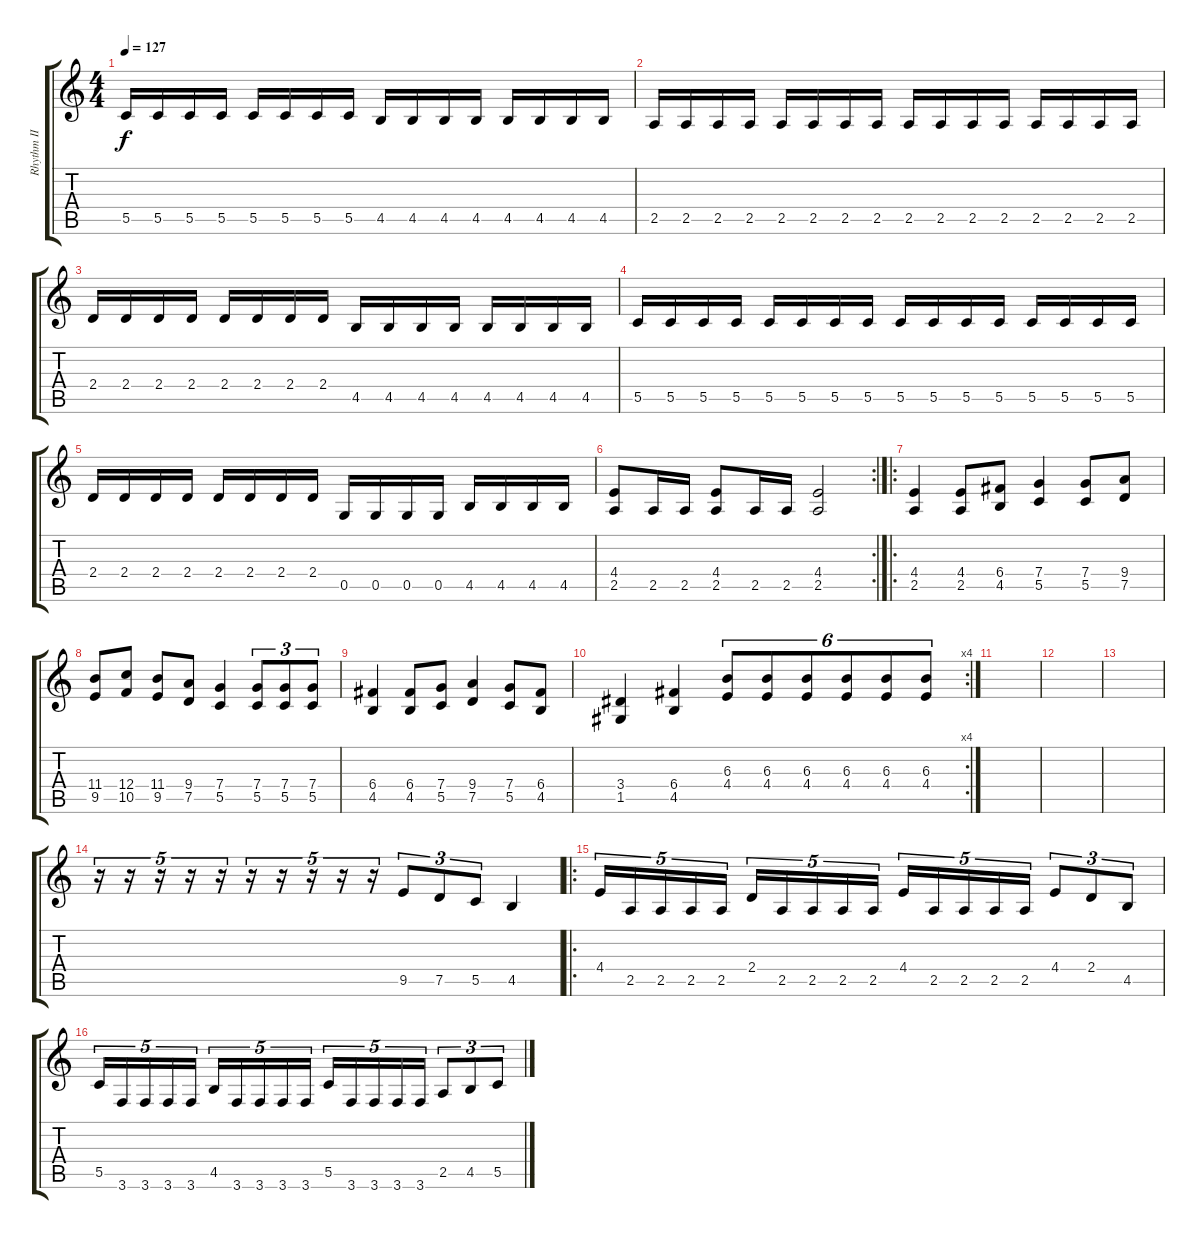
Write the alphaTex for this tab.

\track ("Rhythm II" "Rhythm II") {instrument distortionguitar}
\staff {score tabs}
\tuning (D4 A3 F3 C3 G2 D2) {hide}
\ts (4 4)
\tempo 127
\clef g2
\ks c
5.5.16{dy f} 5.5.16 5.5.16 5.5.16 5.5.16 5.5.16 5.5.16 5.5.16 4.5.16 4.5.16 4.5.16 4.5.16 4.5.16 4.5.16 4.5.16 4.5.16 |
2.5.16 2.5.16 2.5.16 2.5.16 2.5.16 2.5.16 2.5.16 2.5.16 2.5.16 2.5.16 2.5.16 2.5.16 2.5.16 2.5.16 2.5.16 2.5.16 |
2.4.16 2.4.16 2.4.16 2.4.16 2.4.16 2.4.16 2.4.16 2.4.16 4.5.16 4.5.16 4.5.16 4.5.16 4.5.16 4.5.16 4.5.16 4.5.16 |
5.5.16 5.5.16 5.5.16 5.5.16 5.5.16 5.5.16 5.5.16 5.5.16 5.5.16 5.5.16 5.5.16 5.5.16 5.5.16 5.5.16 5.5.16 5.5.16 |
2.4.16 2.4.16 2.4.16 2.4.16 2.4.16 2.4.16 2.4.16 2.4.16 0.5.16 0.5.16 0.5.16 0.5.16 4.5.16 4.5.16 4.5.16 4.5.16 |
\rc 2
(4.4 2.5).8 2.5.16 2.5.16 (4.4 2.5).8 2.5.16 2.5.16 (4.4 2.5).2 |
\ro
(4.4 2.5).4 (4.4 2.5).8 (6.4 4.5).8 (7.4 5.5).4 (7.4 5.5).8 (9.4 7.5).8 |
(11.4 9.5).8 (12.4 10.5).8 (11.4 9.5).8 (9.4 7.5).8 (7.4 5.5).4 (7.4 5.5).8{tu (3 2)} (7.4 5.5).8{tu (3 2)} (7.4 5.5).8{tu (3 2)} |
(6.4 4.5).4 (6.4 4.5).8 (7.4 5.5).8 (9.4 7.5).4 (7.4 5.5).8 (6.4 4.5).8 |
\rc 4
(3.4 1.5).4 (6.4 4.5).4 (6.3 4.4).8{tu (6 4)} (6.3 4.4).8{tu (6 4)} (6.3 4.4).8{tu (6 4)} (6.3 4.4).8{tu (6 4)} (6.3 4.4).8{tu (6 4)} (6.3 4.4).8{tu (6 4)} |
|
|
|
r.16{tu (5 4)} r.16{tu (5 4)} r.16{tu (5 4)} r.16{tu (5 4)} r.16{tu (5 4)} r.16{tu (5 4)} r.16{tu (5 4)} r.16{tu (5 4)} r.16{tu (5 4)} r.16{tu (5 4)} 9.5.8{tu (3 2)} 7.5.8{tu (3 2)} 5.5.8{tu (3 2)} 4.5.4 |
\ro
4.4.16{tu (5 4)} 2.5.16{tu (5 4)} 2.5.16{tu (5 4)} 2.5.16{tu (5 4)} 2.5.16{tu (5 4)} 2.4.16{tu (5 4)} 2.5.16{tu (5 4)} 2.5.16{tu (5 4)} 2.5.16{tu (5 4)} 2.5.16{tu (5 4)} 4.4.16{tu (5 4)} 2.5.16{tu (5 4)} 2.5.16{tu (5 4)} 2.5.16{tu (5 4)} 2.5.16{tu (5 4)} 4.4.8{tu (3 2)} 2.4.8{tu (3 2)} 4.5.8{tu (3 2)} |
5.5.16{tu (5 4)} 3.6.16{tu (5 4)} 3.6.16{tu (5 4)} 3.6.16{tu (5 4)} 3.6.16{tu (5 4)} 4.5.16{tu (5 4)} 3.6.16{tu (5 4)} 3.6.16{tu (5 4)} 3.6.16{tu (5 4)} 3.6.16{tu (5 4)} 5.5.16{tu (5 4)} 3.6.16{tu (5 4)} 3.6.16{tu (5 4)} 3.6.16{tu (5 4)} 3.6.16{tu (5 4)} 2.5.8{tu (3 2)} 4.5.8{tu (3 2)} 5.5.8{tu (3 2)}
